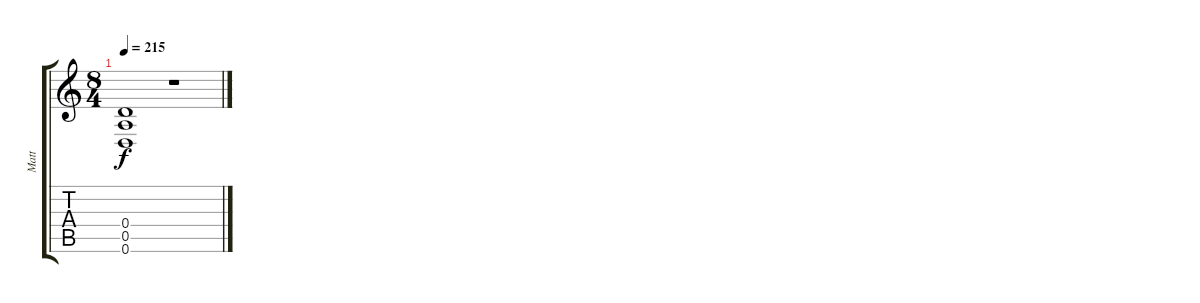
\track ("Matt" "Matt") {instrument overdrivenguitar}
\staff {score tabs}
\tuning (E4 B3 G3 D3 A2 D2) {hide}
\ts (8 4)
\tempo 215
\clef g2
\ks c
(0.4 0.5 0.6).1{dy f} r.1
